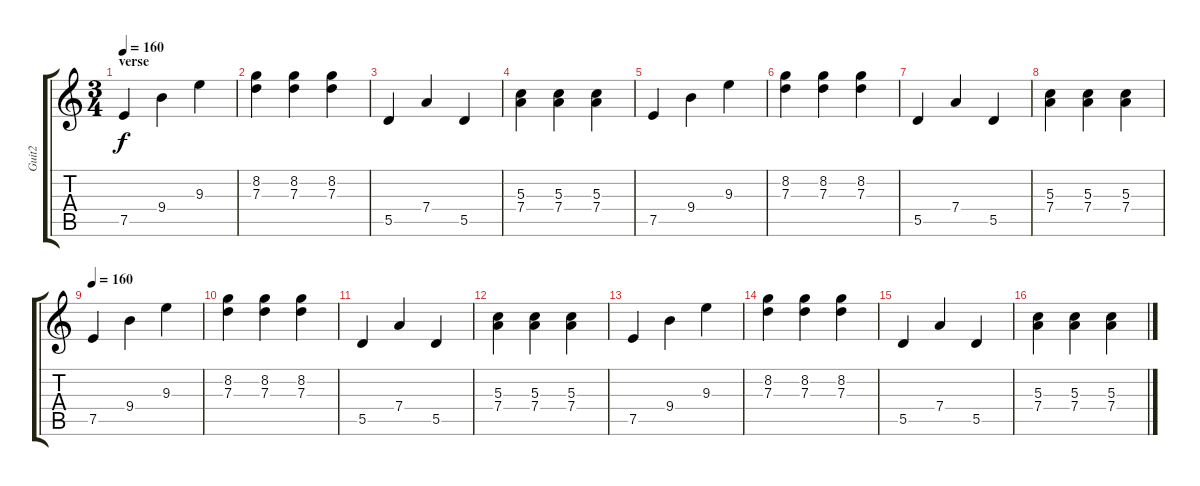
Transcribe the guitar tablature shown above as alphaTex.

\track ("Guit2" "Guit2") {instrument electricguitarclean}
\staff {score tabs}
\tuning (E4 B3 G3 D3 A2 E2) {hide}
\ts (3 4)
\section ("" "verse")
\tempo 160
\clef g2
\ks c
7.5.4{dy f} 9.4.4 9.3.4 |
(8.2 7.3).4 (8.2 7.3).4 (8.2 7.3).4 |
5.5.4 7.4.4 5.5.4 |
(5.3 7.4).4 (5.3 7.4).4 (5.3 7.4).4 |
7.5.4 9.4.4 9.3.4 |
(8.2 7.3).4 (8.2 7.3).4 (8.2 7.3).4 |
5.5.4 7.4.4 5.5.4 |
(5.3 7.4).4 (5.3 7.4).4 (5.3 7.4).4 |
\tempo 160
7.5.4 9.4.4 9.3.4 |
(8.2 7.3).4 (8.2 7.3).4 (8.2 7.3).4 |
5.5.4 7.4.4 5.5.4 |
(5.3 7.4).4 (5.3 7.4).4 (5.3 7.4).4 |
7.5.4 9.4.4 9.3.4 |
(8.2 7.3).4 (8.2 7.3).4 (8.2 7.3).4 |
5.5.4 7.4.4 5.5.4 |
(5.3 7.4).4 (5.3 7.4).4 (5.3 7.4).4
